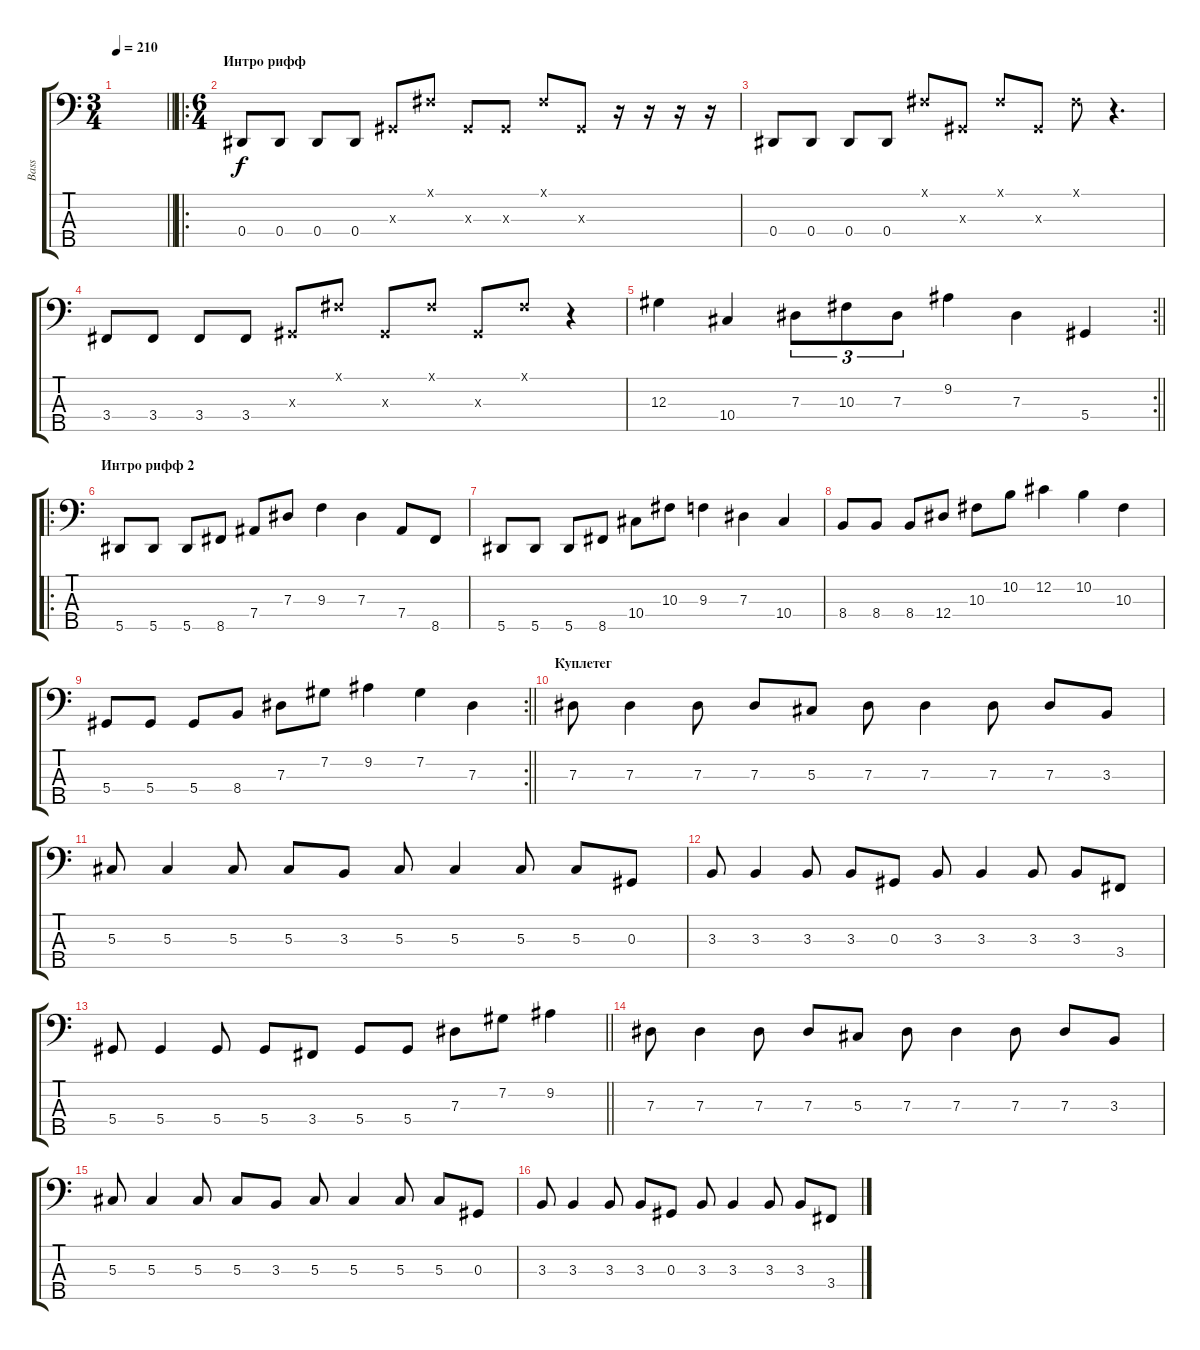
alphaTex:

\track ("Bass" "Bass") {instrument electricbassfinger}
\staff {score tabs}
\tuning (Gb2 Db2 Ab1 Eb1 Bb0) {hide}
\ts (3 4)
\tempo 210
\clef f4
\barLineRight lightlight
\ks c
|
\ro
\ts (6 4)
\section ("" "Интро рифф")
0.4.8 0.4.8 0.4.8 0.4.8 0.3{x}.8 0.1{x}.8 0.3{x}.8 0.3{x}.8 0.1{x}.8 0.3{x}.8 r.16 r.16 r.16 r.16 |
0.4.8 0.4.8 0.4.8 0.4.8 0.1{x}.8 0.3{x}.8 0.1{x}.8 0.3{x}.8 0.1{x}.8 r.4{d} |
3.4.8 3.4.8 3.4.8 3.4.8 0.3{x}.8 0.1{x}.8 0.3{x}.8 0.1{x}.8 0.3{x}.8 0.1{x}.8 r.4 |
\rc 2
\barLineRight lightlight
12.3.4 10.4.4 7.3.8{tu (3 2)} 10.3.8{tu (3 2)} 7.3.8{tu (3 2)} 9.2.4 7.3.4 5.4.4 |
\ro
\section ("" "Интро рифф 2")
5.5.8 5.5.8 5.5.8 8.5.8 7.4.8 7.3.8 9.3.4 7.3.4 7.4.8 8.5.8 |
5.5.8 5.5.8 5.5.8 8.5.8 10.4.8 10.3.8 9.3.4 7.3.4 10.4.4 |
8.4.8 8.4.8 8.4.8 12.4.8 10.3.8 10.2.8 12.2.4 10.2.4 10.3.4 |
\rc 2
\barLineRight lightlight
5.4.8 5.4.8 5.4.8 8.4.8 7.3.8 7.2.8 9.2.4 7.2.4 7.3.4 |
\section ("" "Куплетег")
7.3.8 7.3.4 7.3.8 7.3.8 5.3.8 7.3.8 7.3.4 7.3.8 7.3.8 3.3.8 |
5.3.8 5.3.4 5.3.8 5.3.8 3.3.8 5.3.8 5.3.4 5.3.8 5.3.8 0.3.8 |
3.3.8 3.3.4 3.3.8 3.3.8 0.3.8 3.3.8 3.3.4 3.3.8 3.3.8 3.4.8 |
\barLineRight lightlight
5.4.8 5.4.4 5.4.8 5.4.8 3.4.8 5.4.8 5.4.8 7.3.8 7.2.8 9.2.4 |
\section ("" "")
7.3.8 7.3.4 7.3.8 7.3.8 5.3.8 7.3.8 7.3.4 7.3.8 7.3.8 3.3.8 |
5.3.8 5.3.4 5.3.8 5.3.8 3.3.8 5.3.8 5.3.4 5.3.8 5.3.8 0.3.8 |
3.3.8 3.3.4 3.3.8 3.3.8 0.3.8 3.3.8 3.3.4 3.3.8 3.3.8 3.4.8
